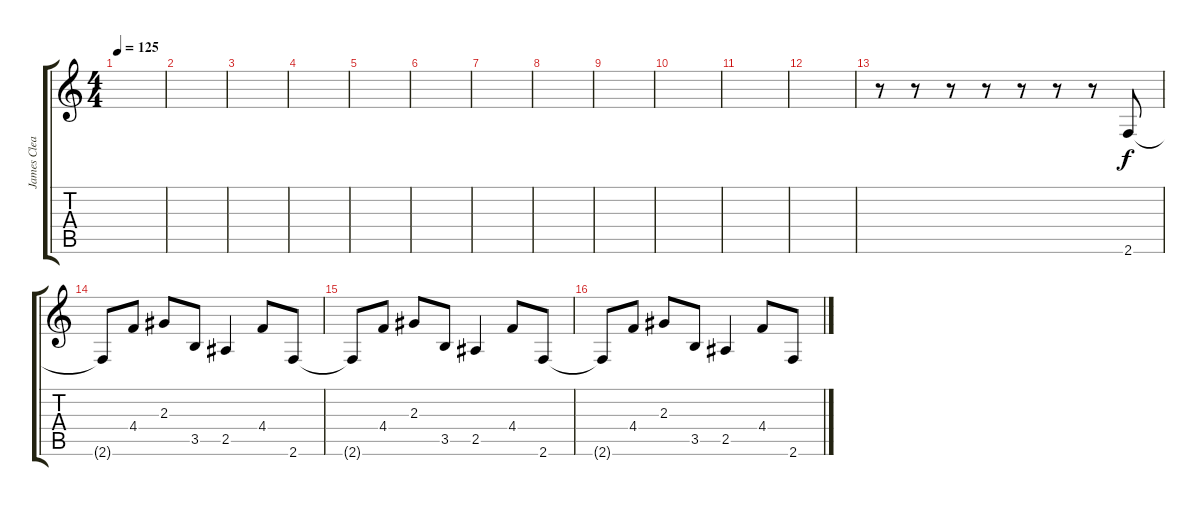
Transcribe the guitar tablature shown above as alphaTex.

\track ("James Clean" "James Clea") {instrument electricguitarclean}
\staff {score tabs}
\tuning (Eb4 Bb3 Gb3 Db3 Ab2 Eb2) {hide}
\ts (4 4)
\tempo 125
\clef g2
\ks c
|
|
|
|
|
|
|
|
|
|
|
|
r.8 r.8 r.8 r.8 r.8 r.8 r.8 2.6.8 |
2.6{t}.8 4.4.8 2.3.8 3.5.8 2.5.4 4.4.8 2.6.8 |
2.6{t}.8 4.4.8 2.3.8 3.5.8 2.5.4 4.4.8 2.6.8 |
2.6{t}.8 4.4.8 2.3.8 3.5.8 2.5.4 4.4.8 2.6.8
